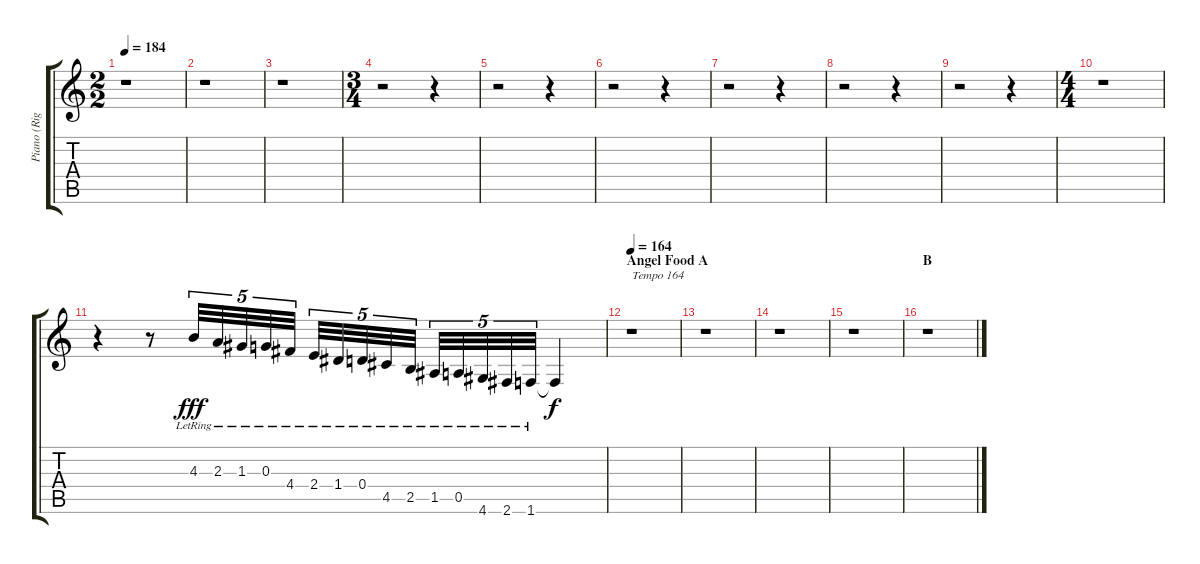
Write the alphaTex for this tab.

\track ("Piano (Right Hand)" "Piano (Rig") {instrument acousticgrandpiano}
\staff {score tabs}
\tuning (E5 B4 G4 D4 A3 E3) {hide}
\ts (2 2)
\tempo 184
\clef g2
\ks c
r.1{dy fff} |
r.1 |
r.1 |
\ts (3 4)
r.2 r.4 |
r.2 r.4 |
r.2 r.4 |
r.2 r.4 |
r.2 r.4 |
r.2 r.4 |
\ts (4 4)
r.1 |
r.4 r.8 4.3{lr}.32{tu (5 4)} 2.3{lr}.32{tu (5 4)} 1.3{lr}.32{tu (5 4)} 0.3{lr}.32{tu (5 4)} 4.4{lr}.32{tu (5 4)} 2.4{lr}.32{tu (5 4)} 1.4{lr}.32{tu (5 4)} 0.4{lr}.32{tu (5 4)} 4.5{lr}.32{tu (5 4)} 2.5{lr}.32{tu (5 4)} 1.5{lr}.32{tu (5 4)} 0.5{lr}.32{tu (5 4)} 4.6{lr}.32{tu (5 4)} 2.6{lr}.32{tu (5 4)} 1.6{lr}.32{tu (5 4)} 1.6{t}.4{dy f} |
\section ("" "Angel Food A")
\tempo 164
r.1{txt "Tempo 164"} |
r.1 |
r.1 |
r.1 |
\section ("" "B")
r.1
